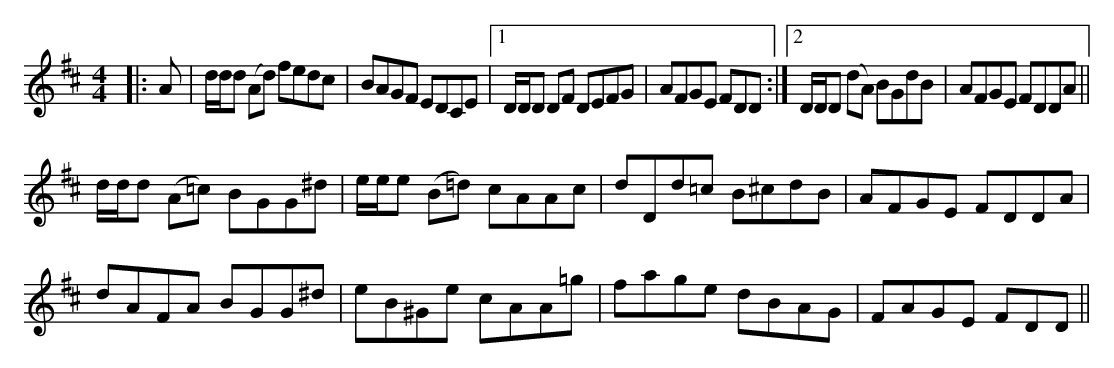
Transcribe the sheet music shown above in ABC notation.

X:1
M:4/4
K:D
|:A|d/d/d (Ad) fedc|BAGF EDCE|1 D/D/D DF DEFG|AFGE FDD:|2 D/D/D (dA) BGdB|AFGE FDDA||
d/d/d (A=c) BGG^d|e/e/e (B=d) cAAc|dDd=c B^cdB|AFGE FDDA|
dAFA BGG^d|eB^Ge cAA=g|fage dBAG|FAGE FDD||
